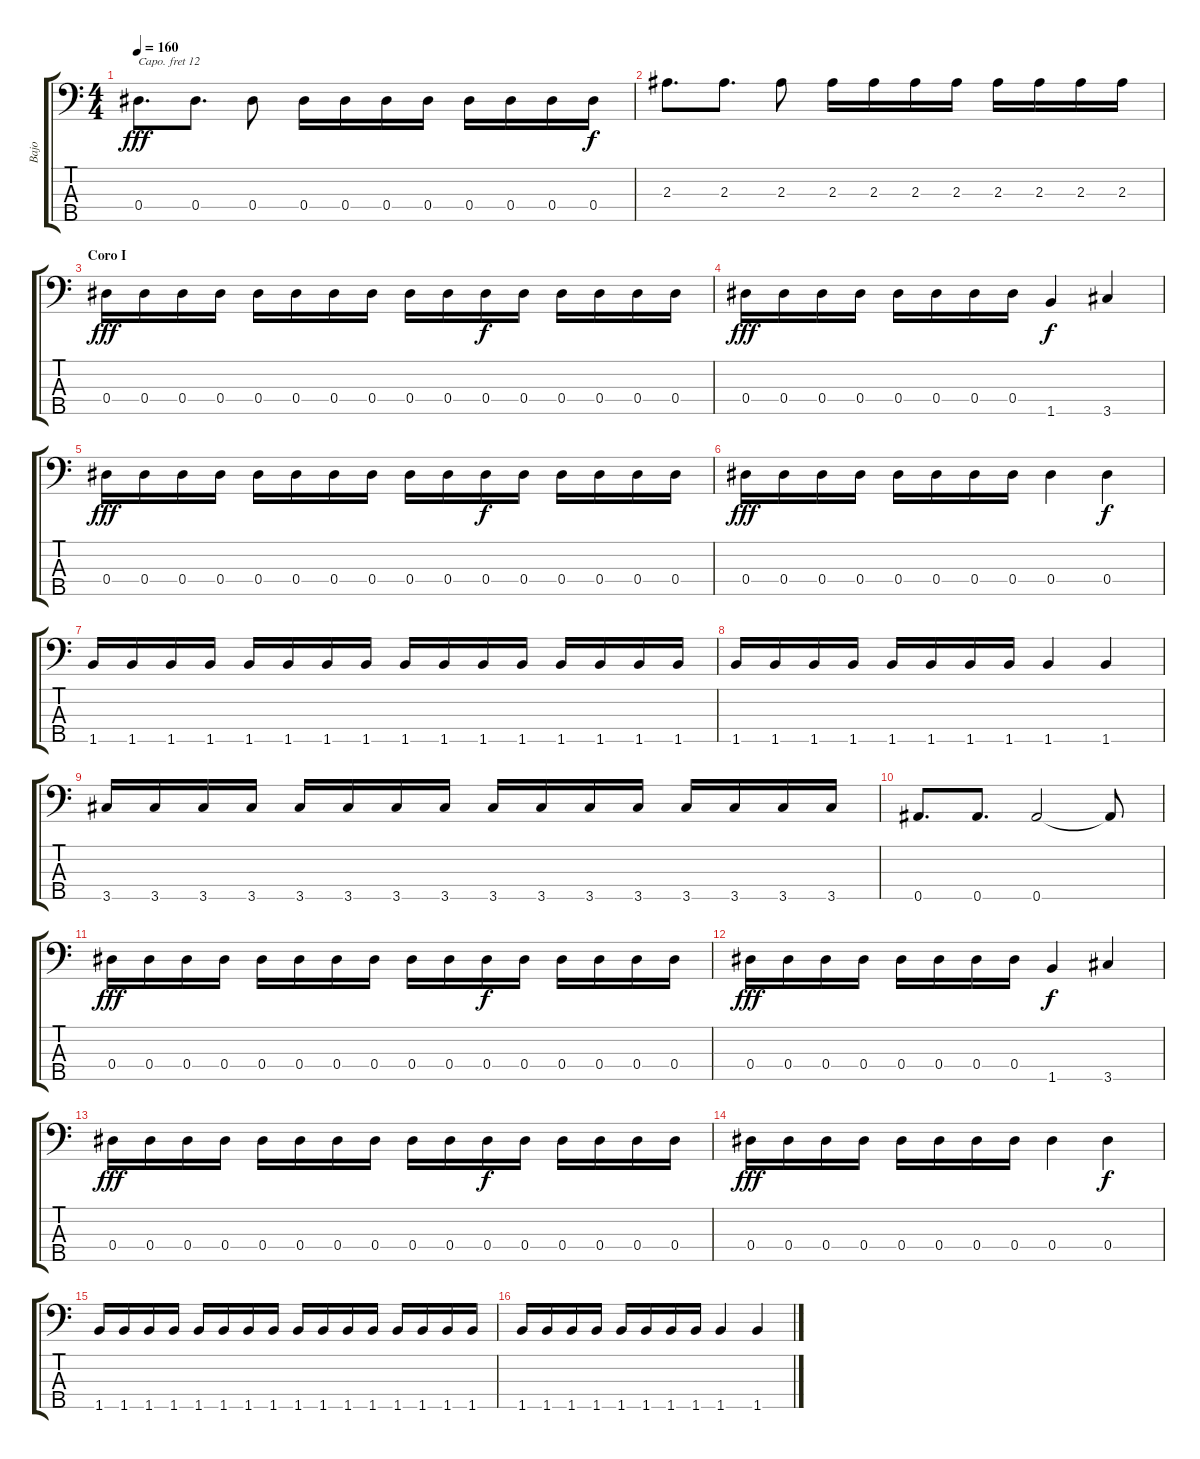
\track ("Bajo" "Bajo") {instrument electricbassfinger}
\staff {score tabs}
\capo 12
\tuning (Gb2 Db2 Ab1 Eb1 Bb0) {hide}
\ts (4 4)
\tempo 160
\clef f4
\ks c
0.4.8{d dy fff} 0.4.8{d} 0.4.8 0.4.16 0.4.16 0.4.16 0.4.16 0.4.16 0.4.16 0.4.16 0.4.16{dy f} |
2.3.8{d} 2.3.8{d} 2.3.8 2.3.16 2.3.16 2.3.16 2.3.16 2.3.16 2.3.16 2.3.16 2.3.16 |
\section ("" "Coro I")
0.4.16{dy fff} 0.4.16 0.4.16 0.4.16 0.4.16 0.4.16 0.4.16 0.4.16 0.4.16 0.4.16 0.4.16{dy f} 0.4.16 0.4.16 0.4.16 0.4.16 0.4.16 |
0.4.16{dy fff} 0.4.16 0.4.16 0.4.16 0.4.16 0.4.16 0.4.16 0.4.16 1.5.4{dy f} 3.5.4 |
0.4.16{dy fff} 0.4.16 0.4.16 0.4.16 0.4.16 0.4.16 0.4.16 0.4.16 0.4.16 0.4.16 0.4.16{dy f} 0.4.16 0.4.16 0.4.16 0.4.16 0.4.16 |
0.4.16{dy fff} 0.4.16 0.4.16 0.4.16 0.4.16 0.4.16 0.4.16 0.4.16 0.4.4 0.4.4{dy f} |
1.5.16 1.5.16 1.5.16 1.5.16 1.5.16 1.5.16 1.5.16 1.5.16 1.5.16 1.5.16 1.5.16 1.5.16 1.5.16 1.5.16 1.5.16 1.5.16 |
1.5.16 1.5.16 1.5.16 1.5.16 1.5.16 1.5.16 1.5.16 1.5.16 1.5.4 1.5.4 |
3.5.16 3.5.16 3.5.16 3.5.16 3.5.16 3.5.16 3.5.16 3.5.16 3.5.16 3.5.16 3.5.16 3.5.16 3.5.16 3.5.16 3.5.16 3.5.16 |
0.5.8{d} 0.5.8{d} 0.5.2 0.5{t}.8 |
0.4.16{dy fff} 0.4.16 0.4.16 0.4.16 0.4.16 0.4.16 0.4.16 0.4.16 0.4.16 0.4.16 0.4.16{dy f} 0.4.16 0.4.16 0.4.16 0.4.16 0.4.16 |
0.4.16{dy fff} 0.4.16 0.4.16 0.4.16 0.4.16 0.4.16 0.4.16 0.4.16 1.5.4{dy f} 3.5.4 |
0.4.16{dy fff} 0.4.16 0.4.16 0.4.16 0.4.16 0.4.16 0.4.16 0.4.16 0.4.16 0.4.16 0.4.16{dy f} 0.4.16 0.4.16 0.4.16 0.4.16 0.4.16 |
0.4.16{dy fff} 0.4.16 0.4.16 0.4.16 0.4.16 0.4.16 0.4.16 0.4.16 0.4.4 0.4.4{dy f} |
1.5.16 1.5.16 1.5.16 1.5.16 1.5.16 1.5.16 1.5.16 1.5.16 1.5.16 1.5.16 1.5.16 1.5.16 1.5.16 1.5.16 1.5.16 1.5.16 |
1.5.16 1.5.16 1.5.16 1.5.16 1.5.16 1.5.16 1.5.16 1.5.16 1.5.4 1.5.4
